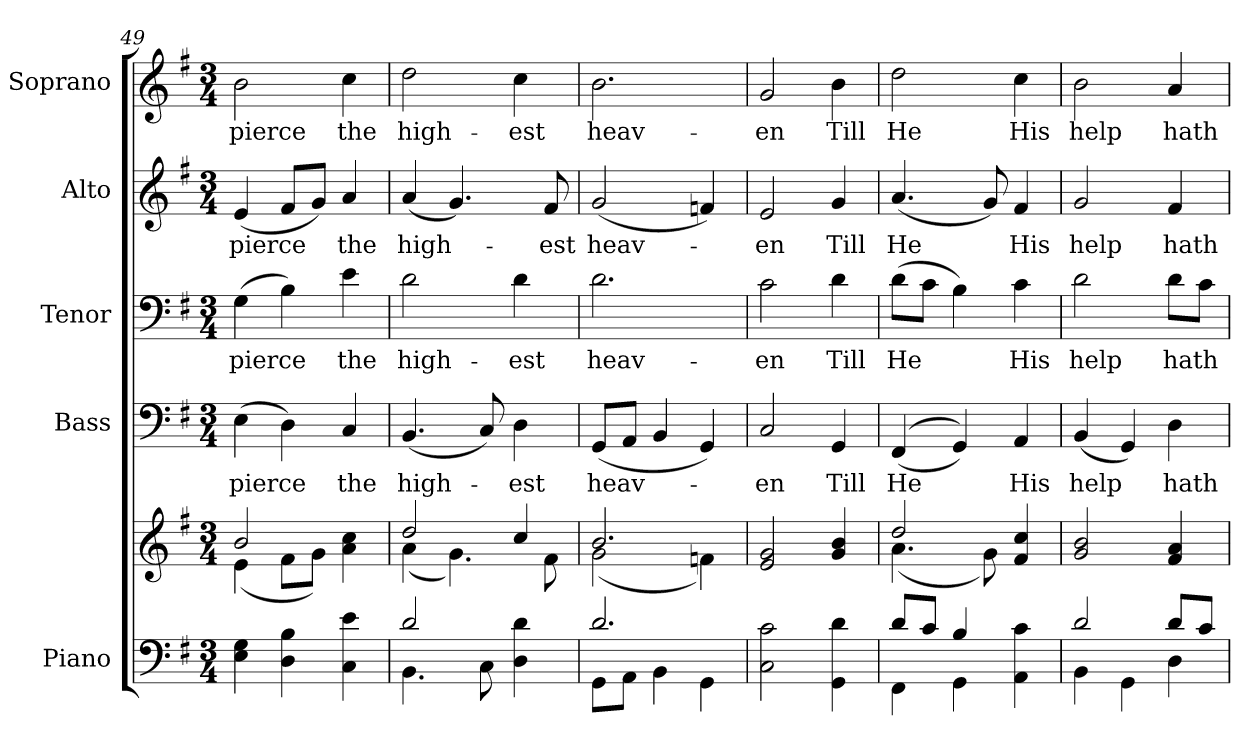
**kern	**kern	**kern	**text	**kern	**text	**kern	**text	**kern	**text
*part5	*part5	*part4	*part4	*part3	*part3	*part2	*part2	*part1	*part1
*staff6	*staff5	*staff4	*staff4	*staff3	*staff3	*staff2	*staff2	*staff1	*staff1
*I"Piano	*	*I"Bass	*	*I"Tenor	*	*I"Alto	*	*I"Soprano	*
*I'Pno.	*	*I'B.	*	*I'T.	*	*I'A.	*	*I'S.	*
*clefF4	*clefG2	*clefF4	*	*clefF4	*	*clefG2	*	*clefG2	*
*k[f#]	*k[f#]	*k[f#]	*	*k[f#]	*	*k[f#]	*	*k[f#]	*
*G:	*G:	*G:	*	*G:	*	*G:	*	*G:	*
*M3/4	*M3/4	*M3/4	*	*M3/4	*	*M3/4	*	*M3/4	*
=49	=49	=49	=49	=49	=49	=49	=49	=49	=49
*	*^	*	*	*	*	*	*	*	*
!	!	!	!	!LO:LY:b:color=#000000	!	!	!	!	!	!
!	!	!	!	!	!	!LO:LY:b:color=#000000	!	!	!	!
!	!	!	!	!	!	!	!	!LO:LY:b:color=#000000	!	!
!	!	!	!	!	!	!	!	!	!	!LO:LY:b:color=#000000
4Ei\ 4Gi	2bi/	(4ei\	(4Ei\	pierce	(4Gi\	pierce	(4ei/	pierce	2bi\	pierce
4Di\ 4Bi	.	8f#i\L	4Di\)	.	4Bi\)	.	8f#i/L	.	.	.
.	.	8gi\J)	.	.	.	.	8gi/J)	.	.	.
!	!	!	!	!LO:LY:b:color=#000000	!	!	!	!	!	!
!	!	!	!	!	!	!LO:LY:b:color=#000000	!	!	!	!
!	!	!	!	!	!	!	!	!LO:LY:b:color=#000000	!	!
!	!	!	!	!	!	!	!	!	!	!LO:LY:b:color=#000000
4Ci\ 4ei	4ai\ 4cci	4ryy	4Ci/	the	4ei\	the	4ai/	the	4cci\	the
!!LO:PB:g=z
=50	=50	=50	=50	=50	=50	=50	=50	=50	=50	=50
*^	*	*	*	*	*	*	*	*	*	*
!	!	!	!	!	!LO:LY:b:color=#000000	!	!	!	!	!	!
!	!	!	!	!	!	!	!LO:LY:b:color=#000000	!	!	!	!
!	!	!	!	!	!	!	!	!	!LO:LY:b:color=#000000	!	!
!	!	!	!	!	!	!	!	!	!	!	!LO:LY:b:color=#000000
2di/	4.BBi\	2ddi/	(4ai\	(4.BBi/	high-	2di\	high-	(4ai/	high-	2ddi\	high-
.	.	.	4.gi\)	.	.	.	.	4.gi/)	.	.	.
.	8Ci\	.	.	8Ci/)	.	.	.	.	.	.	.
!	!	!	!	!	!LO:LY:b:color=#000000	!	!	!	!	!	!
!	!	!	!	!	!	!	!LO:LY:b:color=#000000	!	!	!	!
!	!	!	!	!	!	!	!	!	!	!	!LO:LY:b:color=#000000
4Di\ 4di	4ryy	4cci/	.	4Di\	-est	4di\	-est	.	.	4cci\	-est
!	!	!	!	!	!	!	!	!	!LO:LY:b:color=#000000	!	!
.	.	.	8f#i\	.	.	.	.	8f#i/	-est	.	.
=51	=51	=51	=51	=51	=51	=51	=51	=51	=51	=51	=51
!	!	!	!	!	!LO:LY:b:color=#000000	!	!	!	!	!	!
!	!	!	!	!	!	!	!LO:LY:b:color=#000000	!	!	!	!
!	!	!	!	!	!	!	!	!	!LO:LY:b:color=#000000	!	!
!	!	!	!	!	!	!	!	!	!	!	!LO:LY:b:color=#000000
2.di/	8GGi\L	2.bi/	(2gi\	(8GGi/L	heav-	2.di\	heav-	(2gi/	heav-	2.bi\	heav-
.	8AAi\J	.	.	8AAi/J	.	.	.	.	.	.	.
.	4BBi\	.	.	4BBi/	.	.	.	.	.	.	.
.	4GGi\	.	4fni\)	4GGi/)	.	.	.	4fni/)	.	.	.
*v	*v	*	*	*	*	*	*	*	*	*	*
*	*v	*v	*	*	*	*	*	*	*	*
!!LO:PB:g=z
=52	=52	=52	=52	=52	=52	=52	=52	=52	=52
*^	*^	*	*	*	*	*	*	*	*
!	!	!	!	!	!LO:LY:b:color=#000000	!	!	!	!	!	!
*v	*v	*	*	*	*	*	*	*	*	*	*
*	*v	*v	*	*	*	*	*	*	*	*
*^	*^	*	*	*	*	*	*	*	*
!	!	!	!	!	!	!	!LO:LY:b:color=#000000	!	!	!	!
*v	*v	*	*	*	*	*	*	*	*	*	*
*	*v	*v	*	*	*	*	*	*	*	*
*^	*^	*	*	*	*	*	*	*	*
!	!	!	!	!	!	!	!	!	!LO:LY:b:color=#000000	!	!
*v	*v	*	*	*	*	*	*	*	*	*	*
*	*v	*v	*	*	*	*	*	*	*	*
*^	*^	*	*	*	*	*	*	*	*
!	!	!	!	!	!	!	!	!	!	!	!LO:LY:b:color=#000000
*v	*v	*	*	*	*	*	*	*	*	*	*
*	*v	*v	*	*	*	*	*	*	*	*
2Ci\ 2ci	2ei/ 2gi	2Ci/	-en	2ci\	-en	2ei/	-en	2gi/	-en
!	!	!	!LO:LY:b:color=#000000	!	!	!	!	!	!
!	!	!	!	!	!LO:LY:b:color=#000000	!	!	!	!
!	!	!	!	!	!	!	!LO:LY:b:color=#000000	!	!
!	!	!	!	!	!	!	!	!	!LO:LY:b:color=#000000
4GGi\ 4di	4gi/ 4bi	4GGi/	Till	4di\	Till	4gi/	Till	4bi\	Till
=53	=53	=53	=53	=53	=53	=53	=53	=53	=53
*^	*^	*	*	*	*	*	*	*	*
!	!	!	!	!	!LO:LY:b:color=#000000	!	!	!	!	!	!
!	!	!	!	!	!	!	!LO:LY:b:color=#000000	!	!	!	!
!	!	!	!	!	!	!	!	!	!LO:LY:b:color=#000000	!	!
!	!	!	!	!	!	!	!	!	!	!	!LO:LY:b:color=#000000
8di/L	4FF#i\	2ddi/	(4.ai\	((4FF#i/	He	(8di\L	He	(4.ai/	He	2ddi\	He
8ci/J	.	.	.	.	.	8ci\J	.	.	.	.	.
4Bi/	4GGi\	.	.	4GGi/))	.	4Bi\)	.	.	.	.	.
.	.	.	8gi\)	.	.	.	.	8gi/)	.	.	.
!	!	!	!	!	!LO:LY:b:color=#000000	!	!	!	!	!	!
!	!	!	!	!	!	!	!LO:LY:b:color=#000000	!	!	!	!
!	!	!	!	!	!	!	!	!	!LO:LY:b:color=#000000	!	!
!	!	!	!	!	!	!	!	!	!	!	!LO:LY:b:color=#000000
4AAi\ 4ci	4ryy	4f#i/ 4cci	4ryy	4AAi/	His	4ci\	His	4f#i/	His	4cci\	His
*	*	*v	*v	*	*	*	*	*	*	*	*
!!LO:PB:g=z
=54	=54	=54	=54	=54	=54	=54	=54	=54	=54	=54
*	*	*^	*	*	*	*	*	*	*	*
!	!	!	!	!	!LO:LY:b:color=#000000	!	!	!	!	!	!
*	*	*v	*v	*	*	*	*	*	*	*	*
*	*	*^	*	*	*	*	*	*	*	*
!	!	!	!	!	!	!	!LO:LY:b:color=#000000	!	!	!	!
*	*	*v	*v	*	*	*	*	*	*	*	*
*	*	*^	*	*	*	*	*	*	*	*
!	!	!	!	!	!	!	!	!	!LO:LY:b:color=#000000	!	!
*	*	*v	*v	*	*	*	*	*	*	*	*
*	*	*^	*	*	*	*	*	*	*	*
!	!	!	!	!	!	!	!	!	!	!	!LO:LY:b:color=#000000
*	*	*v	*v	*	*	*	*	*	*	*	*
2di/	4BBi\	2gi/ 2bi	(4BBi/	help	2di\	help	2gi/	help	2bi\	help
.	4GGi\	.	4GGi/)	.	.	.	.	.	.	.
!	!	!	!	!LO:LY:b:color=#000000	!	!	!	!	!	!
!	!	!	!	!	!	!LO:LY:b:color=#000000	!	!	!	!
!	!	!	!	!	!	!	!	!LO:LY:b:color=#000000	!	!
!	!	!	!	!	!	!	!	!	!	!LO:LY:b:color=#000000
8di/L	4Di\	4f#i/ 4ai	4Di\	hath	8di\L	hath	4f#i/	hath	4ai/	hath
8ci/J	.	.	.	.	8ci\J	.	.	.	.	.
*v	*v	*	*	*	*	*	*	*	*	*
=	=	=	=	=	=	=	=	=	=
*-	*-	*-	*-	*-	*-	*-	*-	*-	*-
